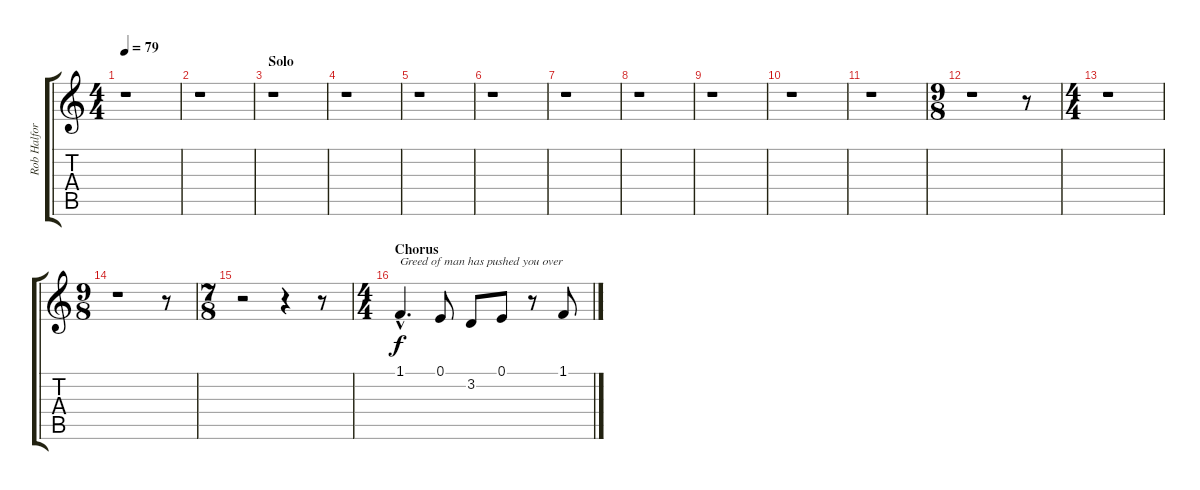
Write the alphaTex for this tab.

\track ("Rob Halford" "Rob Halfor") {instrument altosax}
\staff {score tabs}
\tuning (E4 B3 G3 D3 A2 E2) {hide}
\ts (4 4)
\tempo 79
\clef g2
\ks c
r.1{dy f} |
r.1 |
\section ("" "Solo")
r.1 |
r.1 |
r.1 |
r.1 |
r.1 |
r.1 |
r.1 |
r.1 |
r.1 |
\ts (9 8)
r.1 r.8 |
\ts (4 4)
r.1 |
\ts (9 8)
r.1 r.8 |
\ts (7 8)
r.2 r.4 r.8 |
\ts (4 4)
\section ("" "Chorus")
1.1{hac}.4{d txt "Greed of man has pushed you over"} 0.1.8 3.2.8 0.1.8 r.8 1.1.8
